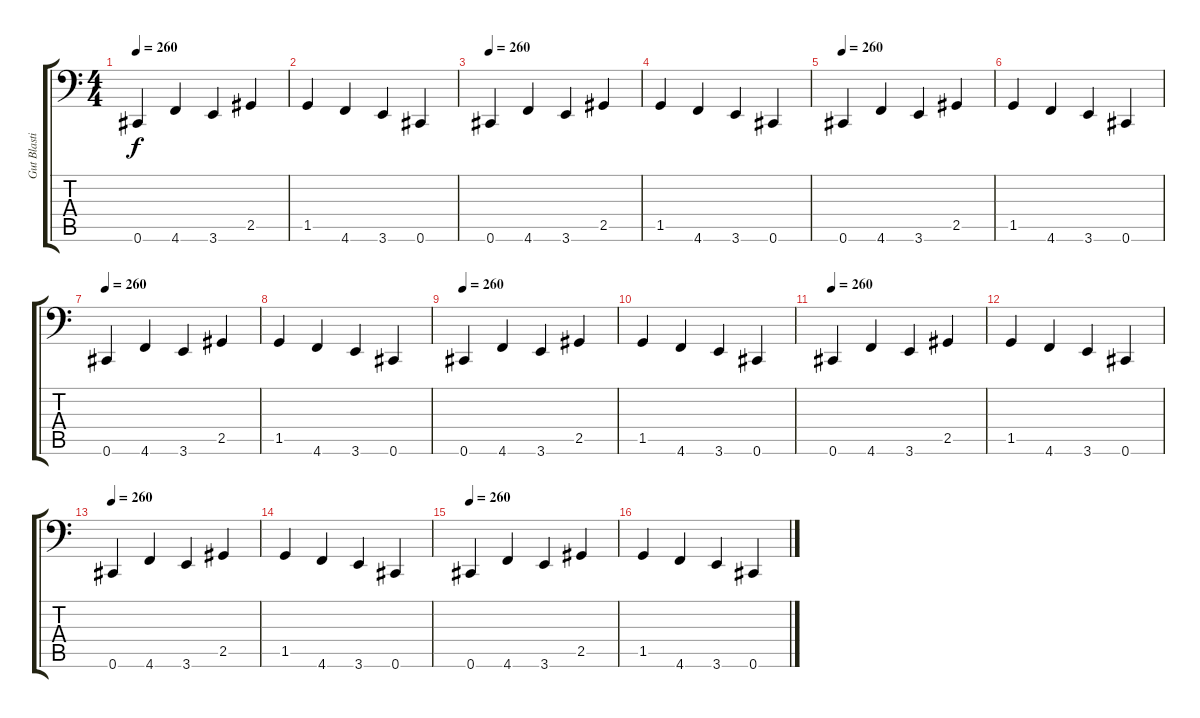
\track ("Gut Blasting Pathogenic Decimator" "Gut Blasti") {instrument fretlessbass}
\staff {score tabs}
\tuning (Db3 Ab2 E2 B1 Gb1 Db1) {hide}
\ts (4 4)
\tempo 260
\clef f4
\ks c
0.6.4{dy f} 4.6.4 3.6.4 2.5.4 |
1.5.4 4.6.4 3.6.4 0.6.4 |
\tempo 260
0.6.4 4.6.4 3.6.4 2.5.4 |
1.5.4 4.6.4 3.6.4 0.6.4 |
\tempo 260
0.6.4 4.6.4 3.6.4 2.5.4 |
1.5.4 4.6.4 3.6.4 0.6.4 |
\tempo 260
0.6.4 4.6.4 3.6.4 2.5.4 |
1.5.4 4.6.4 3.6.4 0.6.4 |
\tempo 260
0.6.4 4.6.4 3.6.4 2.5.4 |
1.5.4 4.6.4 3.6.4 0.6.4 |
\tempo 260
0.6.4 4.6.4 3.6.4 2.5.4 |
1.5.4 4.6.4 3.6.4 0.6.4 |
\tempo 260
0.6.4 4.6.4 3.6.4 2.5.4 |
1.5.4 4.6.4 3.6.4 0.6.4 |
\tempo 260
0.6.4 4.6.4 3.6.4 2.5.4 |
1.5.4 4.6.4 3.6.4 0.6.4
